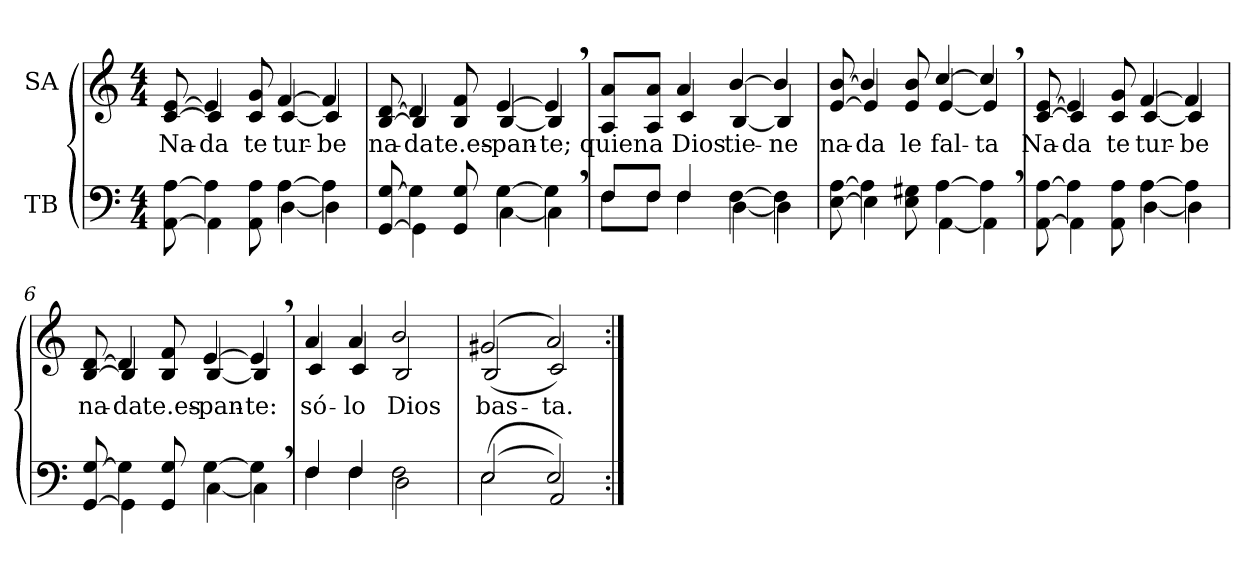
**kern	**kern	**text
*part2	*part1	*part1
*staff2	*staff1	*staff1
*I"TB	*I"SA	*
*clefF4	*clefG2	*
*k[]	*k[]	*
*M4/4	*M4/4	*
*MM60	*MM60	*
=1	=1	=1
*^	*^	*
[8AA\ [8A\	8ryy	[8c/ [8e/	8ryy	Na-
4A\]	4AA\]	4e/]	4c/]	da
8AA\ 8A\	8ryy	8c/ 8g/	8ryy	te
[4A\	[4D\	[4f/	[4c/	tur-
4A\]	4D\]	4f/]	4c/]	-be
=2	=2	=2	=2	=2
[8GG/ [8G/	8ryy	[8B/ [8d/	8ryy	na-
4G\]	4GG\]	4d/]	4B/]	-da
8GG/ 8G/	8ryy	8B/ 8f/	8ryy	te.es-
[4G\	[4C\	[4e/	[4B/	-pan-
4G,\]	4C\]	4e,/]	4B/]	-te;
=3	=3	=3	=3	=3
8F/L	8F\L	8A/ 8a/L	4ryy	quien
8F/J	8F\J	8A/ 8a/J	.	a
4F/	4F\	4a/	4c/	Dios
[4F\	[4D\	[4b/	[4B/	tie-
4F\]	4D\]	4b/]	4B/]	-ne
=4	=4	=4	=4	=4
[8E\ [8A\	8ryy	[8e/ [8b/	8ryy	na-
4A\]	4E\]	4b/]	4e/]	-da
8E\ 8G#X\	8ryy	8e/ 8b/	8ryy	le
[4A\	[4AA\	[4cc/	[4e/	fal-
4A,\]	4AA\]	4cc,/]	4e/]	-ta
=5	=5	=5	=5	=5
[8AA\ [8A\	8ryy	[8c/ [8e/	8ryy	Na-
4A\]	4AA\]	4e/]	4c/]	da
8AA\ 8A\	8ryy	8c/ 8g/	8ryy	te
[4A\	[4D\	[4f/	[4c/	tur-
4A\]	4D\]	4f/]	4c/]	-be
=6	=6	=6	=6	=6
[8GG/ [8G/	8ryy	[8B/ [8d/	8ryy	na-
4G\]	4GG\]	4d/]	4B/]	-da
8GG/ 8G/	8ryy	8B/ 8f/	8ryy	te.es-
[4G\	[4C\	[4e/	[4B/	-pan-
4G,\]	4C\]	4e,/]	4B/]	-te:
=7	=7	=7	=7	=7
4F/	4F\	4a/	4c/	só-
4F/	4F\	4a/	4c/	-lo
2F\	2D\	2b/	2B/	Dios
=8	=8	=8	=8	=8
(>2E/	(<2E\	(>2g#X/	(<2B/	bas-
2E/)	2AA/)	2a/)	2c/)	-ta.
*v	*v	*	*	*
*	*v	*v	*
=:|!	=:|!	=:|!
*-	*-	*-
